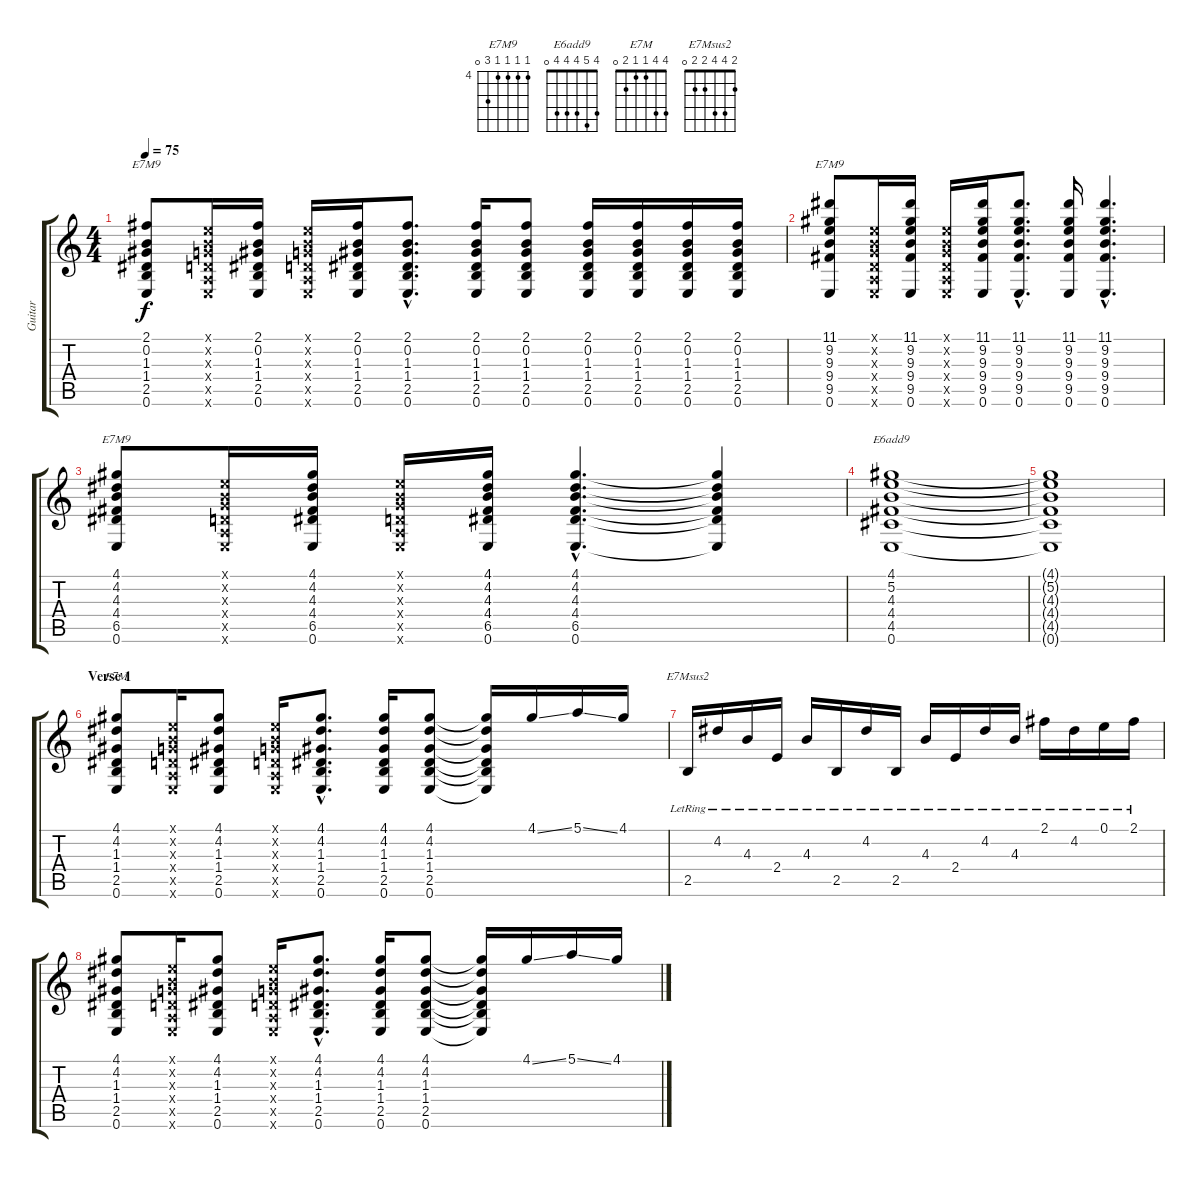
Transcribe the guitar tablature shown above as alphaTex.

\track ("Guitar" "Guitar") {instrument electricguitarjazz}
\staff {score tabs}
\tuning (E4 B3 G3 D3 A2 E2) {hide}
\chord ("E7M9" 2 0 1 1 2 0)
\chord ("E7M9" 11 9 9 9 9 0) {firstfret 9}
\chord ("E7M9" 4 4 4 4 6 0) {firstfret 4}
\chord ("E6add9" 4 5 4 4 4 0)
\chord ("E7M" 4 4 1 1 2 0)
\chord ("E7Msus2" 2 4 4 2 2 0)
\ts (4 4)
\tempo 75
\clef g2
\ks c
(2.1 0.2 1.3 1.4 2.5 0.6).8{ch "E7M9" dy f} (0.1{x} 0.2{x} 0.3{x} 0.4{x} 0.5{x} 0.6{x}).16 (2.1 0.2 1.3 1.4 2.5 0.6).16 (0.1{x} 0.2{x} 0.3{x} 0.4{x} 0.5{x} 0.6{x}).16 (2.1 0.2 1.3 1.4 2.5 0.6).16 (2.1{hac} 0.2{hac} 1.3{hac} 1.4{hac} 2.5{hac} 0.6{hac}).8{d} (2.1 0.2 1.3 1.4 2.5 0.6).16 (2.1 0.2 1.3 1.4 2.5 0.6).8 (2.1 0.2 1.3 1.4 2.5 0.6).16 (2.1 0.2 1.3 1.4 2.5 0.6).16 (2.1 0.2 1.3 1.4 2.5 0.6).16 (2.1 0.2 1.3 1.4 2.5 0.6).16 |
(11.1 9.2 9.3 9.4 9.5 0.6).8{ch "E7M9"} (0.1{x} 0.2{x} 0.3{x} 0.4{x} 0.5{x} 0.6{x}).16 (11.1 9.2 9.3 9.4 9.5 0.6).16 (0.1{x} 0.2{x} 0.3{x} 0.4{x} 0.5{x} 0.6{x}).16 (11.1 9.2 9.3 9.4 9.5 0.6).16 (11.1{hac} 9.2{hac} 9.3{hac} 9.4{hac} 9.5{hac} 0.6{hac}).8{d} (11.1 9.2 9.3 9.4 9.5 0.6).16 (11.1{hac} 9.2{hac} 9.3{hac} 9.4{hac} 9.5{hac} 0.6{hac}).4{d} |
(4.1 4.2 4.3 4.4 6.5 0.6).8{ch "E7M9"} (0.1{x} 0.2{x} 0.3{x} 0.4{x} 0.5{x} 0.6{x}).16 (4.1 4.2 4.3 4.4 6.5 0.6).16 (0.1{x} 0.2{x} 0.3{x} 0.4{x} 0.5{x} 0.6{x}).16 (4.1 4.2 4.3 4.4 6.5 0.6).16 (4.1{hac} 4.2{hac} 4.3{hac} 4.4{hac} 6.5{hac} 0.6{hac}).4{d} (4.1{t} 4.2{t} 4.3{t} 4.4{t} 6.5{t} 0.6{t}).4 |
(4.1 5.2 4.3 4.4 4.5 0.6).1{ch "E6add9"} |
(4.1{t} 5.2{t} 4.3{t} 4.4{t} 4.5{t} 0.6{t}).1 |
\section ("" "Verse 1")
(4.1 4.2 1.3 1.4 2.5 0.6).8{ch "E7M"} (0.1{x} 0.2{x} 0.3{x} 0.4{x} 0.5{x} 0.6{x}).16 (4.1 4.2 1.3 1.4 2.5 0.6).8 (0.1{x} 0.2{x} 0.3{x} 0.4{x} 0.5{x} 0.6{x}).16 (4.1{hac} 4.2{hac} 1.3{hac} 1.4{hac} 2.5{hac} 0.6{hac}).8{d} (4.1 4.2 1.3 1.4 2.5 0.6).16 (4.1 4.2 1.3 1.4 2.5 0.6).8 (4.1{t} 4.2{t} 1.3{t} 1.4{t} 2.5{t} 0.6{t}).16 4.1{ss}.16 5.1{ss}.16 4.1.16 |
2.5{lr}.16{ch "E7Msus2"} 4.2{lr}.16 4.3{lr}.16 2.4{lr}.16 4.3{lr}.16 2.5{lr}.16 4.2{lr}.16 2.5{lr}.16 4.3{lr}.16 2.4{lr}.16 4.2{lr}.16 4.3{lr}.16 2.1{lr}.16 4.2{lr}.16 0.1{lr}.16 2.1{lr}.16 |
(4.1 4.2 1.3 1.4 2.5 0.6).8 (0.1{x} 0.2{x} 0.3{x} 0.4{x} 0.5{x} 0.6{x}).16 (4.1 4.2 1.3 1.4 2.5 0.6).8 (0.1{x} 0.2{x} 0.3{x} 0.4{x} 0.5{x} 0.6{x}).16 (4.1{hac} 4.2{hac} 1.3{hac} 1.4{hac} 2.5{hac} 0.6{hac}).8{d} (4.1 4.2 1.3 1.4 2.5 0.6).16 (4.1 4.2 1.3 1.4 2.5 0.6).8 (4.1{t} 4.2{t} 1.3{t} 1.4{t} 2.5{t} 0.6{t}).16 4.1{ss}.16 5.1{ss}.16 4.1.16
